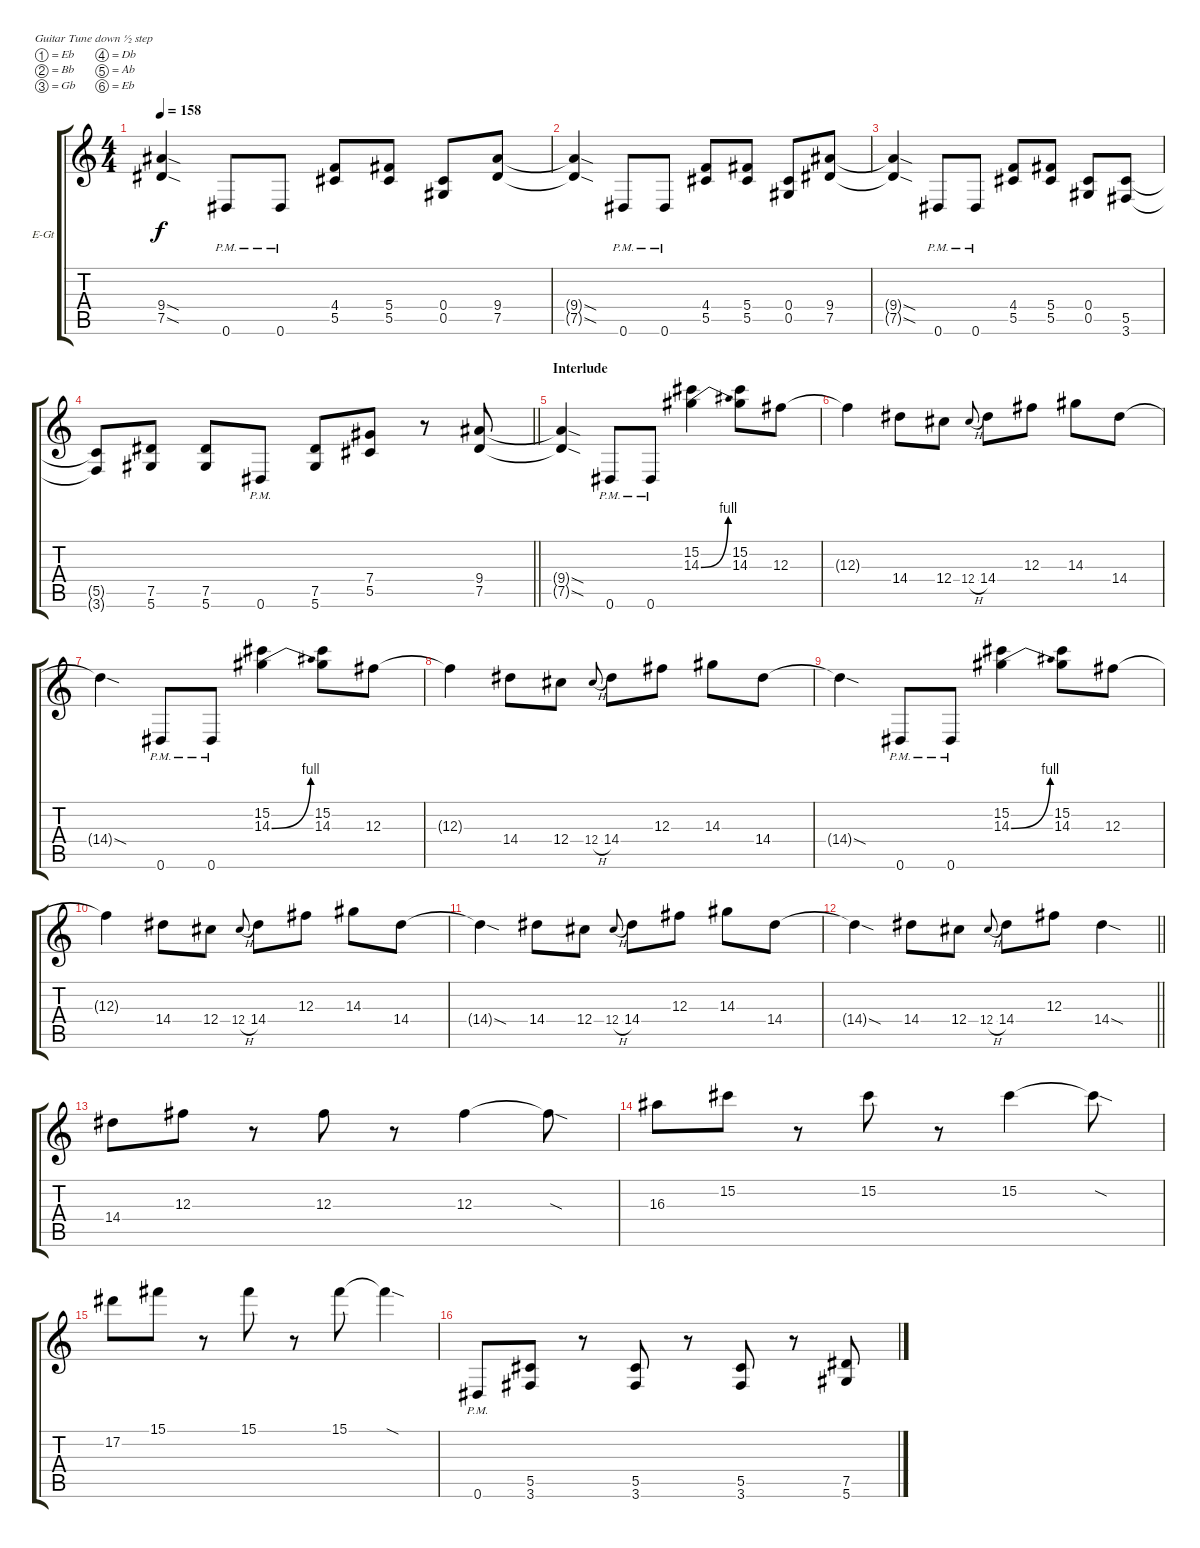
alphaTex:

\bracketExtendMode groupsimilarinstruments
\firstSystemTrackNameOrientation horizontal
\otherSystemsTrackNameOrientation horizontal
\track ("Guitar 2" "E-Gt") {instrument distortionguitar}
\staff {score tabs}
\tuning (Eb4 Bb3 Gb3 Db3 Ab2 Eb2)
\ts (4 4)
\section ("" "")
\tempo 158
\clef g2
\ks c
(9.4{sod t} 7.5{sod t}).4{dy f} 0.6{pm}.8 0.6{pm}.8 (4.4 5.5).8 (5.4 5.5).8 (0.4 0.5).8 (9.4 7.5).8 |
(9.4{sod t} 7.5{sod t}).4 0.6{pm}.8 0.6{pm}.8 (4.4 5.5).8 (5.4 5.5).8 (0.4 0.5).8 (9.4 7.5).8 |
(9.4{sod t} 7.5{sod t}).4 0.6{pm}.8 0.6{pm}.8 (4.4 5.5).8 (5.4 5.5).8 (0.4 0.5).8 (5.5 3.6).8 |
\barLineRight lightlight
(5.5{t} 3.6{t}).8 (7.5 5.6).8 (7.5 5.6).8 0.6{pm}.8 (7.5 5.6).8 (7.4 5.5).8 r.8 (9.4 7.5).8 |
\section ("" "Interlude")
(9.4{sod t} 7.5{sod t}).4 0.6{pm}.8 0.6{pm}.8 (15.2 14.3{be (bend 0 0 29.4 4)}).4 (15.2 14.3).8 12.3.8 |
12.3{t}.4 14.4.8 12.4.8 12.4{h}.8{gr onbeat} 14.4.8 12.3.8 14.3.8 14.4.8 |
14.4{sod t}.4 0.6{pm}.8 0.6{pm}.8 (15.2 14.3{be (bend 0 0 29.4 4)}).4 (15.2 14.3).8 12.3.8 |
12.3{t}.4 14.4.8 12.4.8 12.4{h}.8{gr onbeat} 14.4.8 12.3.8 14.3.8 14.4.8 |
14.4{sod t}.4 0.6{pm}.8 0.6{pm}.8 (15.2 14.3{be (bend 0 0 30 4)}).4 (15.2 14.3).8 12.3.8 |
12.3{t}.4 14.4.8 12.4.8 12.4{h}.8{gr onbeat} 14.4.8 12.3.8 14.3.8 14.4.8 |
14.4{sod t}.4 14.4.8 12.4.8 12.4{h}.8{gr onbeat} 14.4.8 12.3.8 14.3.8 14.4.8 |
\barLineRight lightlight
14.4{sod t}.4 14.4.8 12.4.8 12.4{h}.8{gr onbeat} 14.4.8 12.3.8 14.4{sod}.4 |
\section ("" "")
14.4.8 12.3.8 r.8 12.3.8 r.8 12.3.4 12.3{sod t}.8 |
16.3.8 15.2.8 r.8 15.2.8 r.8 15.2.4 15.2{sod t}.8 |
17.2.8 15.1.8 r.8 15.1.8 r.8 15.1.8 15.1{sod t}.4 |
0.6{pm}.8 (5.5 3.6).8 r.8 (5.5 3.6).8 r.8 (5.5 3.6).8 r.8 (7.5 5.6).8
